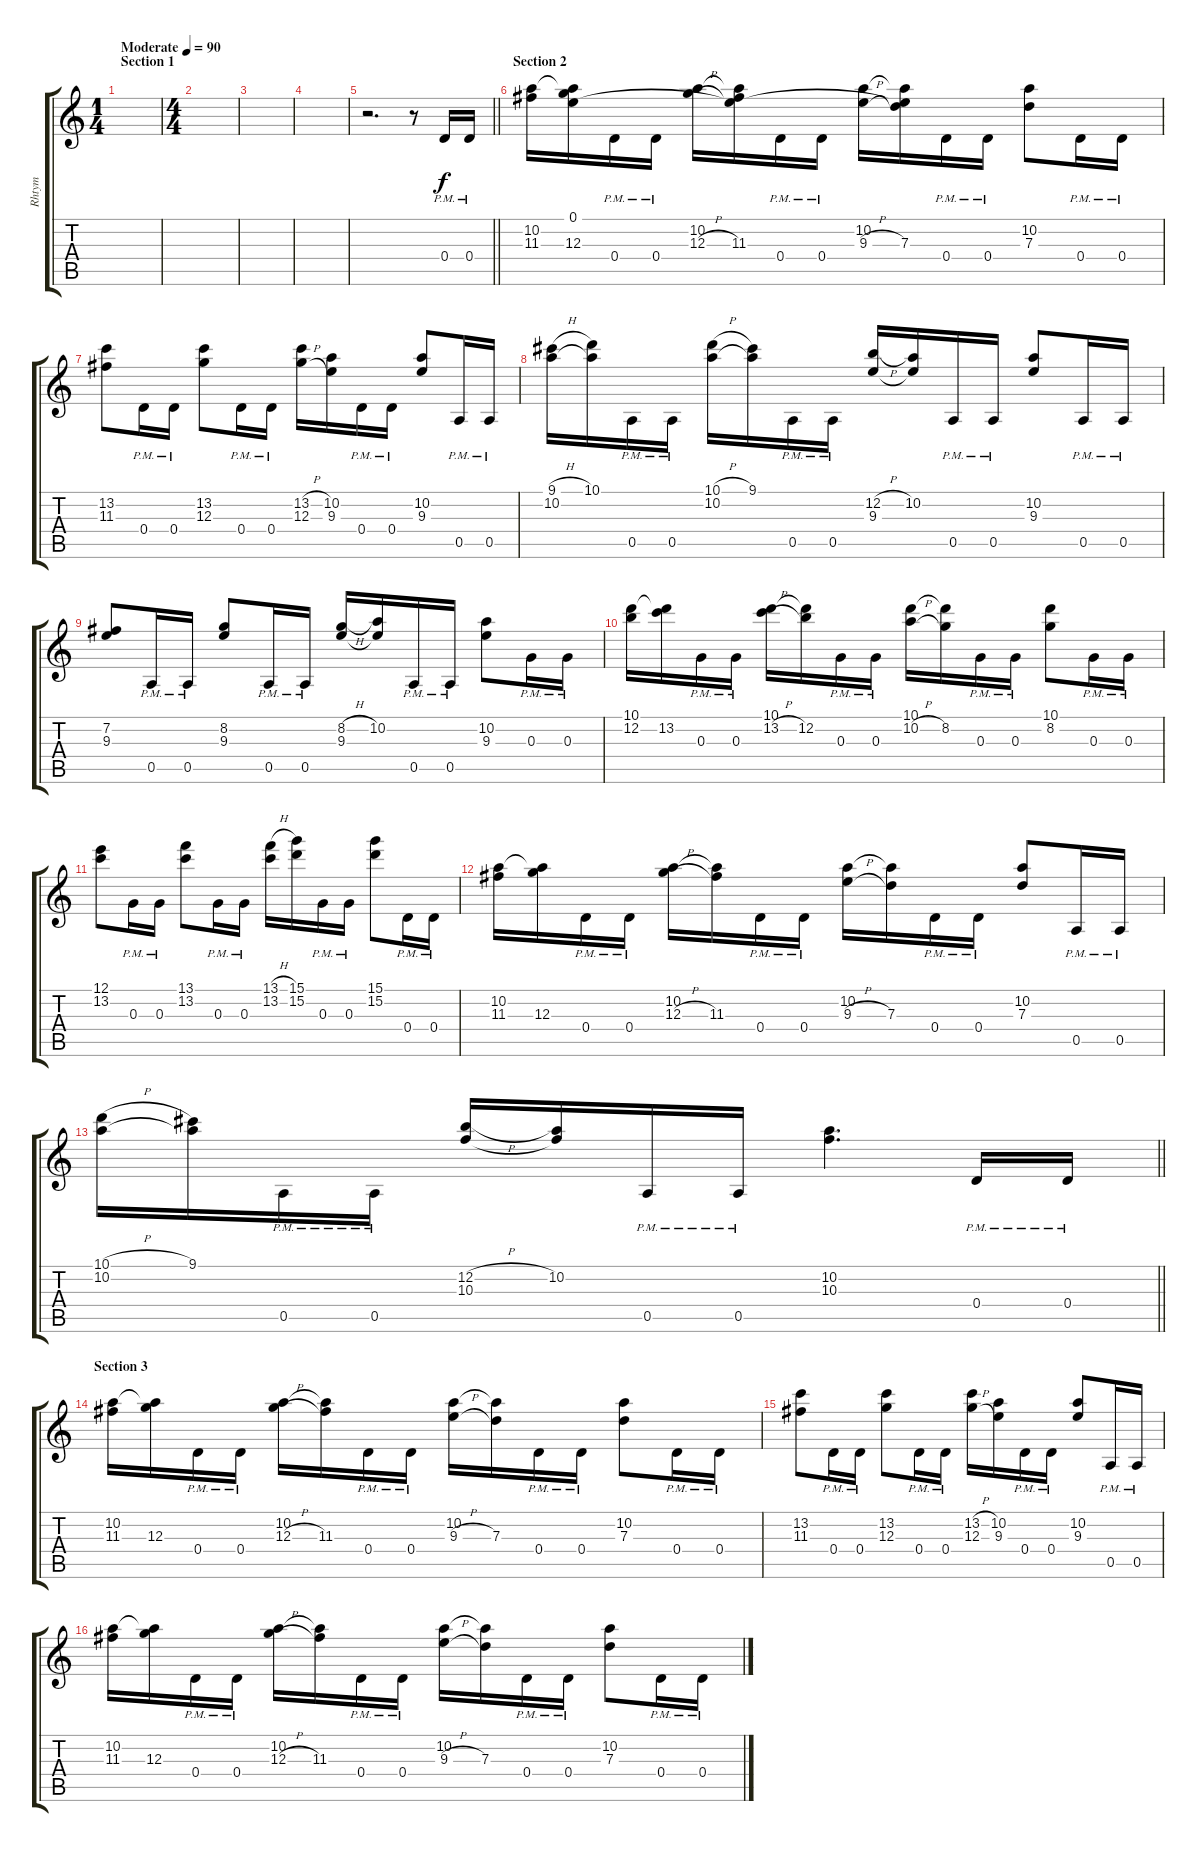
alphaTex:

\track ("Rhtym" "Rhtym") {instrument distortionguitar}
\staff {score tabs}
\tuning (E4 B3 G3 D3 A2 E2) {hide}
\ts (1 4)
\section ("" "Section 1")
\tempo (90 "Moderate")
\clef g2
\ks c
|
\ts (4 4)
|
|
|
\barLineRight lightlight
r.2{d} r.8 0.4{pm}.16 0.4{pm}.16 |
\section ("" "Section 2")
(10.2 11.3).16 (0.1 10.2{t} 12.3).16 0.4{pm}.16 0.4{pm}.16 (10.2 12.3{h}).16 (0.1{t} 10.2{t} 11.3).16 0.4{pm}.16 0.4{pm}.16 (10.2 9.3{h}).16 (0.1{t} 10.2{t} 7.3).16 0.4{pm}.16 0.4{pm}.16 (10.2 7.3).8 0.4{pm}.16 0.4{pm}.16 |
(13.2 11.3).8 0.4{pm}.16 0.4{pm}.16 (13.2 12.3).8 0.4{pm}.16 0.4{pm}.16 (13.2{h} 12.3{h}).16 (10.2 9.3).16 0.4{pm}.16 0.4{pm}.16 (10.2 9.3).8 0.5{pm}.16 0.5{pm}.16 |
(9.1{h} 10.2).16 (10.1 10.2{t}).16 0.5{pm}.16 0.5{pm}.16 (10.1{h} 10.2).16 (9.1 10.2{t}).16 0.5{pm}.16 0.5{pm}.16 (12.2{h} 9.3).16 (10.2 9.3{t}).16 0.5{pm}.16 0.5{pm}.16 (10.2 9.3).8 0.5{pm}.16 0.5{pm}.16 |
(7.2 9.3).8 0.5{pm}.16 0.5{pm}.16 (8.2 9.3).8 0.5{pm}.16 0.5{pm}.16 (8.2{h} 9.3).16 (10.2 9.3{t}).16 0.5{pm}.16 0.5{pm}.16 (10.2 9.3).8 0.3{pm}.16 0.3{pm}.16 |
(10.1 12.2).16 (10.1{t} 13.2).16 0.3{pm}.16 0.3{pm}.16 (10.1 13.2{h}).16 (10.1{t} 12.2).16 0.3{pm}.16 0.3{pm}.16 (10.1 10.2{h}).16 (10.1{t} 8.2).16 0.3{pm}.16 0.3{pm}.16 (10.1 8.2).8 0.3{pm}.16 0.3{pm}.16 |
(12.1 13.2).8 0.3{pm}.16 0.3{pm}.16 (13.1 13.2).8 0.3{pm}.16 0.3{pm}.16 (13.1{h} 13.2).16 (15.1 15.2).16 0.3{pm}.16 0.3{pm}.16 (15.1 15.2).8 0.4{pm}.16 0.4{pm}.16 |
(10.2 11.3).16 (10.2{t} 12.3).16 0.4{pm}.16 0.4{pm}.16 (10.2 12.3{h}).16 (10.2{t} 11.3).16 0.4{pm}.16 0.4{pm}.16 (10.2 9.3{h}).16 (10.2{t} 7.3).16 0.4{pm}.16 0.4{pm}.16 (10.2 7.3).8 0.5{pm}.16 0.5{pm}.16 |
\barLineRight lightlight
(10.1{h} 10.2).16 (9.1 10.2{t}).16 0.5{pm}.16 0.5{pm}.16 (12.2{h} 10.3).16 (10.2 10.3{t}).16 0.5{pm}.16 0.5{pm}.16 (10.2 10.3).4{d} 0.4{pm}.16 0.4{pm}.16 |
\section ("" "Section 3")
(10.2 11.3).16 (10.2{t} 12.3).16 0.4{pm}.16 0.4{pm}.16 (10.2 12.3{h}).16 (10.2{t} 11.3).16 0.4{pm}.16 0.4{pm}.16 (10.2 9.3{h}).16 (10.2{t} 7.3).16 0.4{pm}.16 0.4{pm}.16 (10.2 7.3).8 0.4{pm}.16 0.4{pm}.16 |
(13.2 11.3).8 0.4{pm}.16 0.4{pm}.16 (13.2 12.3).8 0.4{pm}.16 0.4{pm}.16 (13.2{h} 12.3{h}).16 (10.2 9.3).16 0.4{pm}.16 0.4{pm}.16 (10.2 9.3).8 0.5{pm}.16 0.5{pm}.16 |
(10.2 11.3).16 (10.2{t} 12.3).16 0.4{pm}.16 0.4{pm}.16 (10.2 12.3{h}).16 (10.2{t} 11.3).16 0.4{pm}.16 0.4{pm}.16 (10.2 9.3{h}).16 (10.2{t} 7.3).16 0.4{pm}.16 0.4{pm}.16 (10.2 7.3).8 0.4{pm}.16 0.4{pm}.16
